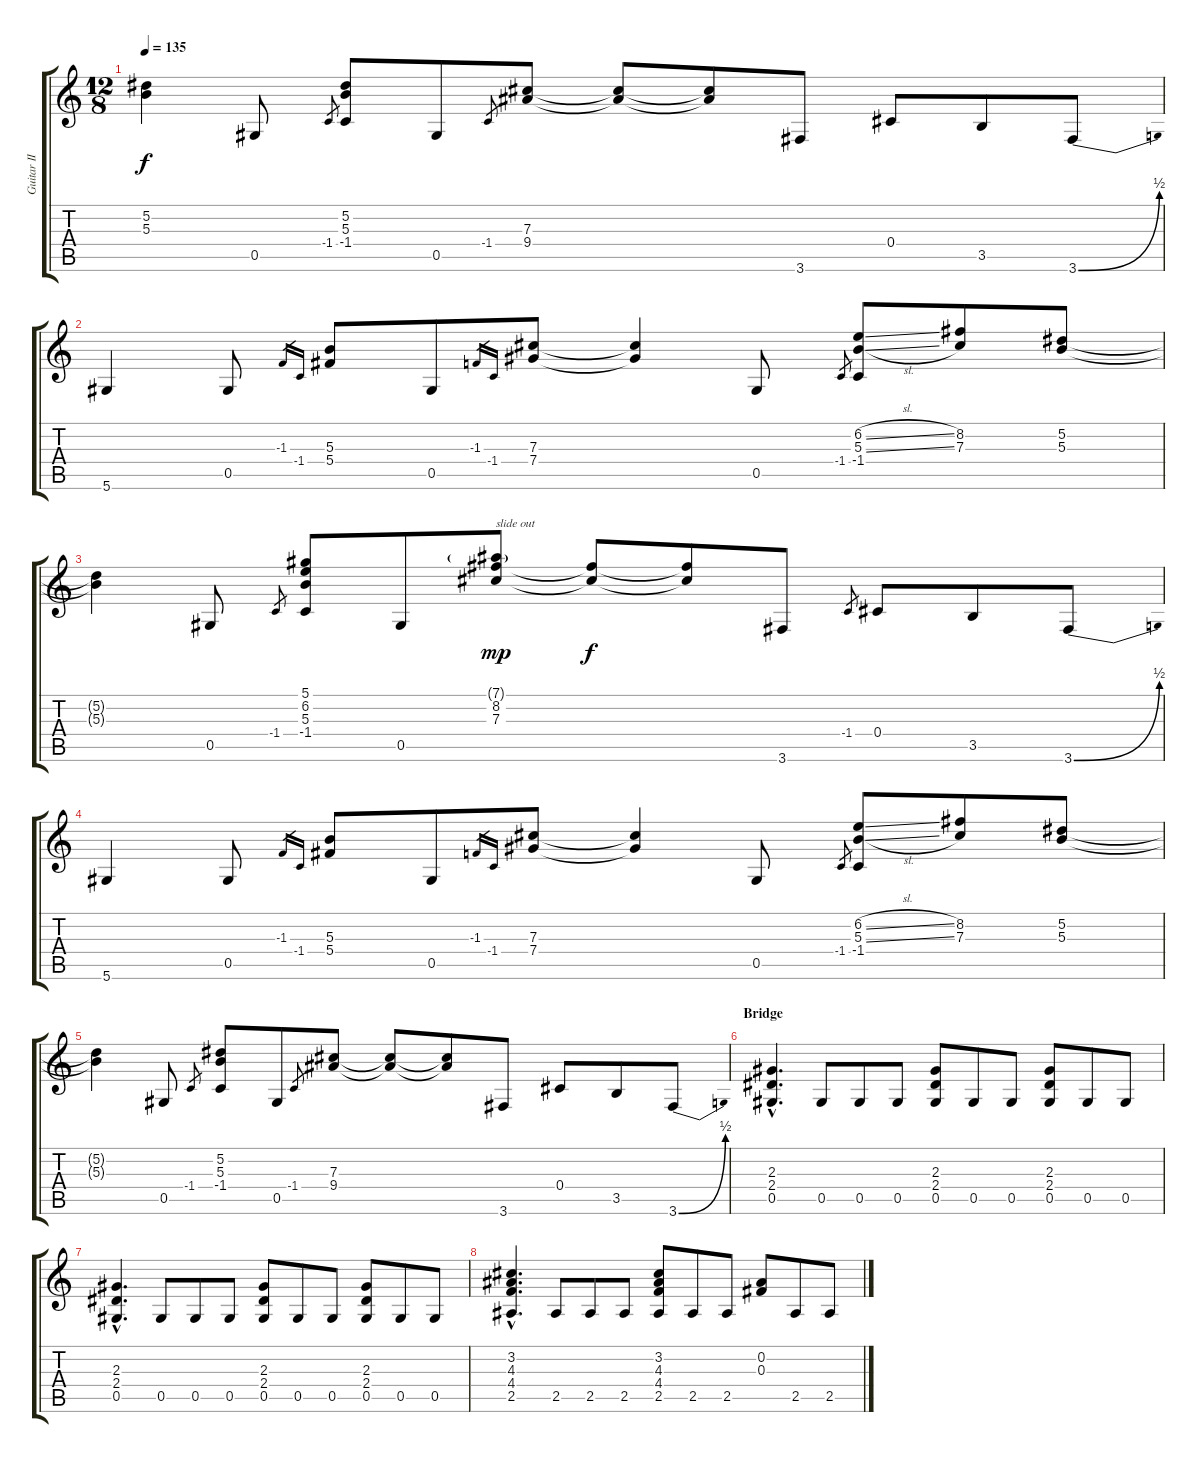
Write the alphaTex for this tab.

\track ("Guitar II - Chris Risola" "Guitar II ") {instrument overdrivenguitar}
\staff {score tabs}
\tuning (Eb4 Bb3 Gb3 Db3 Ab2 Eb2) {hide}
\ts (12 8)
\tempo 135
\clef g2
\ks c
(5.2{t} 5.3{t}).4{dy f} 0.5.8 -1.4.8{gr} (5.2 5.3 -1.4).8 0.5.8 -1.4.8{gr} (7.3 9.4).8 (7.3{t} 9.4{t}).8 (7.3{t} 9.4{t}).8 3.6.8 0.4.8 3.5.8 3.6{be (bend 0 0 60 2)}.8 |
5.6.4 0.5.8 -1.3.16{gr} -1.4.16{gr} (5.3 5.4).8 0.5.8 -1.3.16{gr} -1.4.16{gr} (7.3 7.4).8 (7.3{t} 7.4{t}).4 0.5.8 -1.4.8{gr} (6.2{sl} 5.3{sl} -1.4).8 (8.2 7.3).8 (5.2 5.3).8 |
(5.2{t} 5.3{t}).4 0.5.8 -1.4.8{gr} (5.1 6.2 5.3 -1.4).8 0.5.8 (7.1{g} 8.2 7.3).8{txt "slide out" dy mp} (8.2{t} 7.3{t}).8{dy f} (8.2{t} 7.3{t}).8 3.6.8 -1.4.8{gr} 0.4.8 3.5.8 3.6{be (bend 0 0 60 2)}.8 |
5.6.4 0.5.8 -1.3.16{gr} -1.4.16{gr} (5.3 5.4).8 0.5.8 -1.3.16{gr} -1.4.16{gr} (7.3 7.4).8 (7.3{t} 7.4{t}).4 0.5.8 -1.4.8{gr} (6.2{sl} 5.3{sl} -1.4).8 (8.2 7.3).8 (5.2 5.3).8 |
(5.2{t} 5.3{t}).4 0.5.8 -1.4.8{gr} (5.2 5.3 -1.4).8 0.5.8 -1.4.8{gr} (7.3 9.4).8 (7.3{t} 9.4{t}).8 (7.3{t} 9.4{t}).8 3.6.8 0.4.8 3.5.8 3.6{be (bend 0 0 60 2)}.8 |
\section ("" "Bridge")
(2.3{hac} 2.4{hac} 0.5{hac}).4{d} 0.5.8 0.5.8 0.5.8 (2.3 2.4 0.5).8 0.5.8 0.5.8 (2.3 2.4 0.5).8 0.5.8 0.5.8 |
(2.3{hac} 2.4{hac} 0.5{hac}).4{d} 0.5.8 0.5.8 0.5.8 (2.3 2.4 0.5).8 0.5.8 0.5.8 (2.3 2.4 0.5).8 0.5.8 0.5.8 |
(3.2{hac} 4.3{hac} 4.4{hac} 2.5{hac}).4{d} 2.5.8 2.5.8 2.5.8 (3.2 4.3 4.4 2.5).8 2.5.8 2.5.8 (0.2 0.3).8 2.5.8 2.5.8
